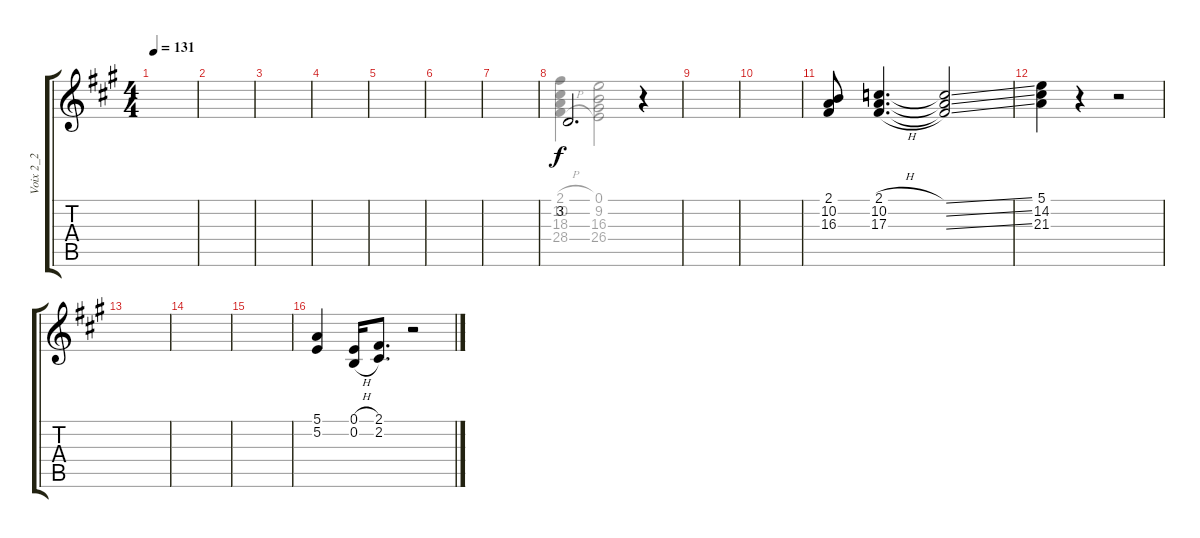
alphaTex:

\track ("Voix 2_2" "Voix 2_2") {instrument pad4choir}
\staff {score tabs}
\tuning (E4 B3 G3 D3 A2 E2) {hide}
\voice
\ts (4 4)
\tempo 131
\clef g2
\ks a
|
|
|
|
|
|
|
3.2.2{d} r.4 |
|
|
(2.1 10.2 16.3).8 (2.1{h} 10.2 17.3).4{d} (2.1{ss t} 10.2{ss t} 17.3{ss t}).2 |
(5.1 14.2 21.3).4 r.4 r.2 |
|
|
|
(5.1 5.2).4 (0.1{h} 0.2{h}).16 (2.1 2.2).8{d} r.2
\voice
\clef g2
\ottava regular
\simile none
\ks a
|
|
|
|
|
|
|
(2.1{h} 10.2 18.3 28.4).4 (0.1 9.2 16.3 26.4).2 r.4 |
|
|
|
|
|
|
|
